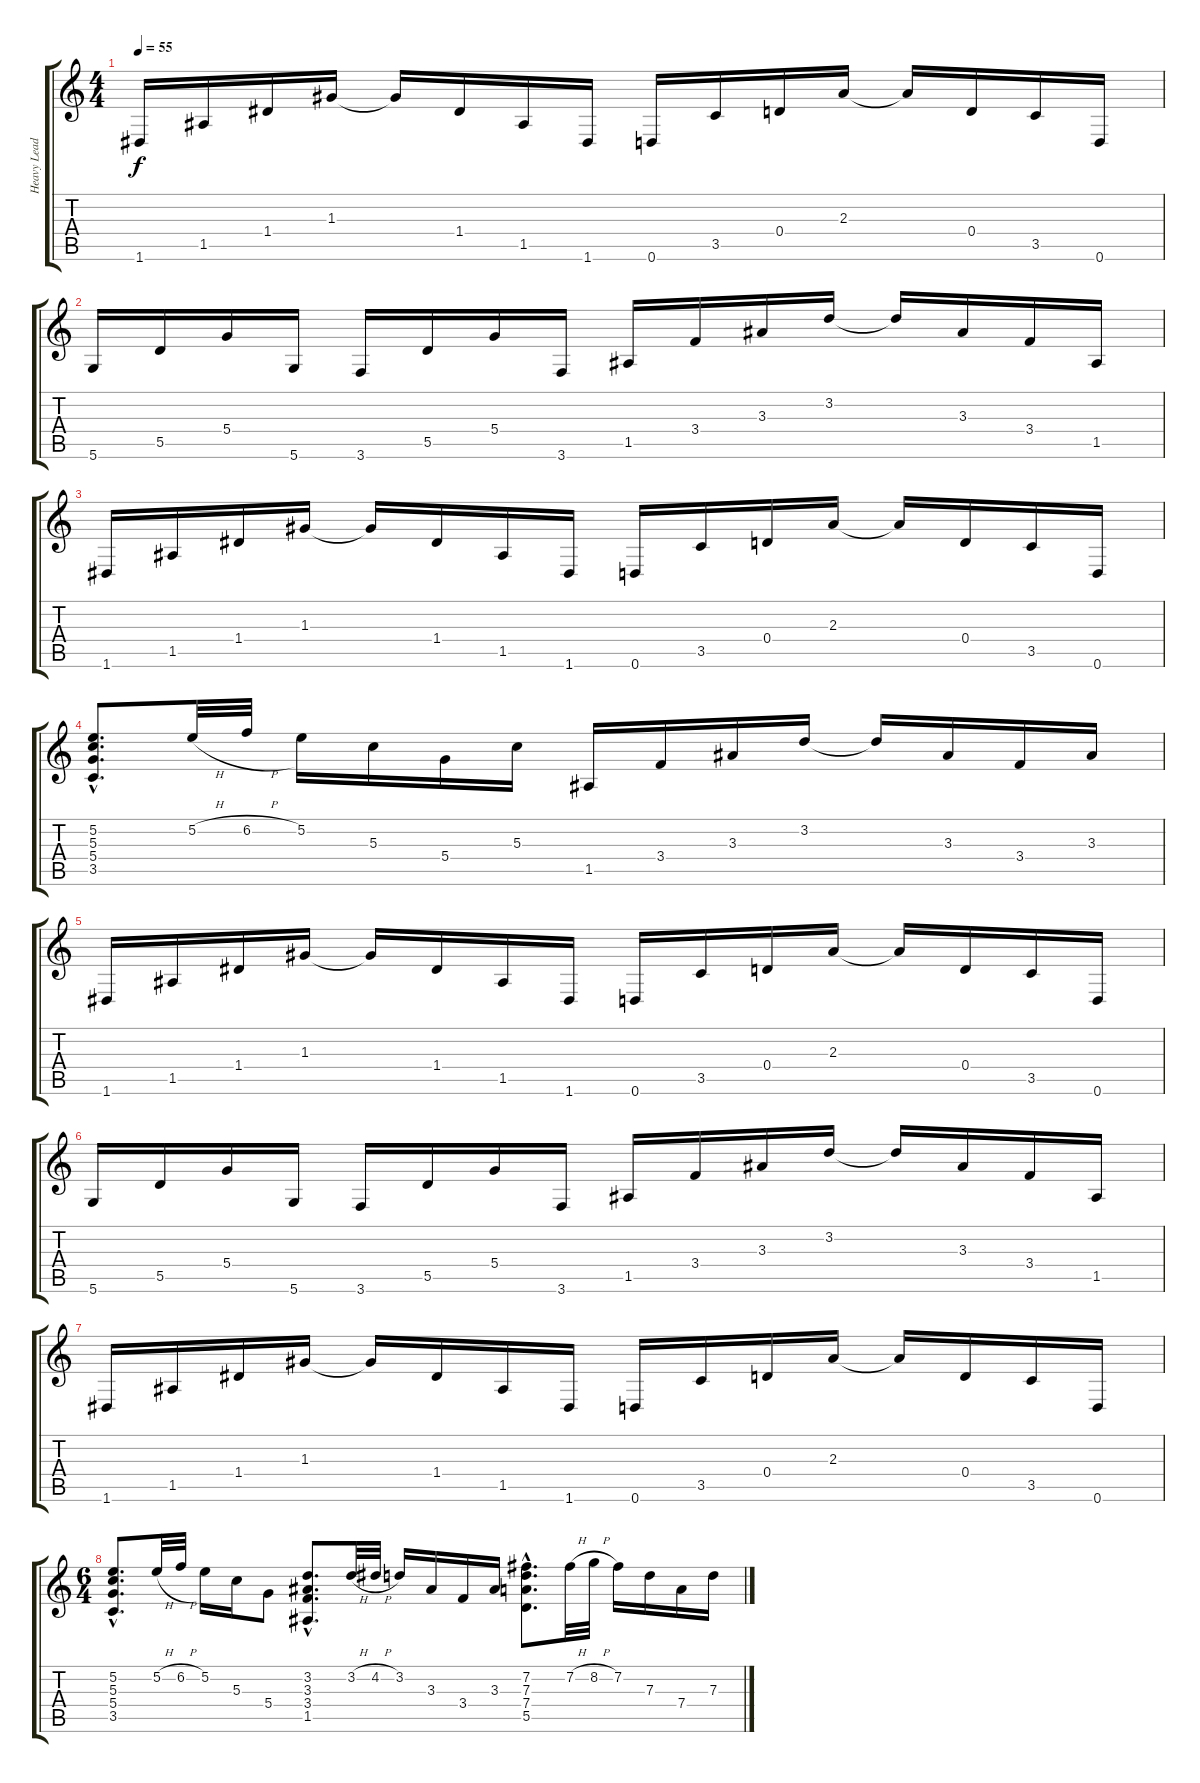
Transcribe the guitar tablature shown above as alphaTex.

\track ("Heavy Lead" "Heavy Lead") {instrument distortionguitar}
\staff {score tabs}
\tuning (E4 B3 G3 D3 A2 D2) {hide}
\ts (4 4)
\tempo 55
\clef g2
\ks c
1.6.16{dy f} 1.5.16 1.4.16 1.3.16 1.3{t}.16 1.4.16 1.5.16 1.6.16 0.6.16 3.5.16 0.4.16 2.3.16 2.3{t}.16 0.4.16 3.5.16 0.6.16 |
5.6.16 5.5.16 5.4.16 5.6.16 3.6.16 5.5.16 5.4.16 3.6.16 1.5.16 3.4.16 3.3.16 3.2.16 3.2{t}.16 3.3.16 3.4.16 1.5.16 |
1.6.16 1.5.16 1.4.16 1.3.16 1.3{t}.16 1.4.16 1.5.16 1.6.16 0.6.16 3.5.16 0.4.16 2.3.16 2.3{t}.16 0.4.16 3.5.16 0.6.16 |
(5.2{hac} 5.3{hac} 5.4{hac} 3.5{hac}).8{d} 5.2{h}.32 6.2{h}.32 5.2.16 5.3.16 5.4.16 5.3.16 1.5.16 3.4.16 3.3.16 3.2.16 3.2{t}.16 3.3.16 3.4.16 3.3.16 |
1.6.16 1.5.16 1.4.16 1.3.16 1.3{t}.16 1.4.16 1.5.16 1.6.16 0.6.16 3.5.16 0.4.16 2.3.16 2.3{t}.16 0.4.16 3.5.16 0.6.16 |
5.6.16 5.5.16 5.4.16 5.6.16 3.6.16 5.5.16 5.4.16 3.6.16 1.5.16 3.4.16 3.3.16 3.2.16 3.2{t}.16 3.3.16 3.4.16 1.5.16 |
1.6.16 1.5.16 1.4.16 1.3.16 1.3{t}.16 1.4.16 1.5.16 1.6.16 0.6.16 3.5.16 0.4.16 2.3.16 2.3{t}.16 0.4.16 3.5.16 0.6.16 |
\ts (6 4)
(5.2{hac} 5.3{hac} 5.4{hac} 3.5{hac}).8{d} 5.2{h}.32 6.2{h}.32 5.2.16 5.3.16 5.4.8 (3.2{hac} 3.3{hac} 3.4{hac} 1.5{hac}).8{d} 3.2{h}.32 4.2{h}.32 3.2.16 3.3.16 3.4.16 3.3.16 (7.2{hac} 7.3{hac} 7.4{hac} 5.5{hac}).8{d} 7.2{h}.32 8.2{h}.32 7.2.16 7.3.16 7.4.16 7.3.16
